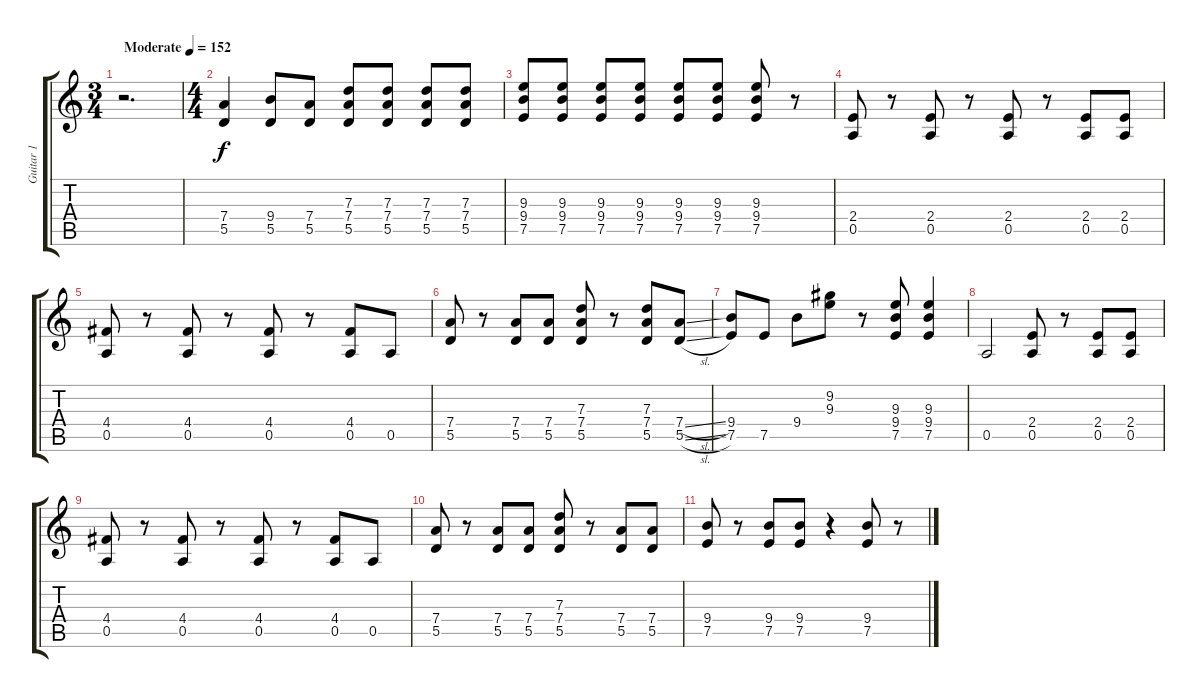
\track ("Guitar 1" "Guitar 1") {instrument overdrivenguitar}
\staff {score tabs}
\tuning (E4 B3 G3 D3 A2 E2) {hide}
\ts (3 4)
\tempo (152 "Moderate")
\clef g2
\ks c
r.2{d dy f instrument overdrivenguitar} |
\ts (4 4)
(7.4 5.5).4 (9.4 5.5).8 (7.4 5.5).8 (7.3 7.4 5.5).8 (7.3 7.4 5.5).8 (7.3 7.4 5.5).8 (7.3 7.4 5.5).8 |
(9.3 9.4 7.5).8 (9.3 9.4 7.5).8 (9.3 9.4 7.5).8 (9.3 9.4 7.5).8 (9.3 9.4 7.5).8 (9.3 9.4 7.5).8 (9.3 9.4 7.5).8 r.8 |
(2.4 0.5).8 r.8 (2.4 0.5).8 r.8 (2.4 0.5).8 r.8 (2.4 0.5).8 (2.4 0.5).8 |
(4.4 0.5).8 r.8 (4.4 0.5).8 r.8 (4.4 0.5).8 r.8 (4.4 0.5).8 0.5.8 |
(7.4 5.5).8 r.8 (7.4 5.5).8 (7.4 5.5).8 (7.3 7.4 5.5).8 r.8 (7.3 7.4 5.5).8 (7.4{sl} 5.5{sl}).8 |
(9.4 7.5).8 7.5.8 9.4.8 (9.2 9.3).8 r.8 (9.3 9.4 7.5).8 (9.3 9.4 7.5).4 |
0.5.2 (2.4 0.5).8 r.8 (2.4 0.5).8 (2.4 0.5).8 |
(4.4 0.5).8 r.8 (4.4 0.5).8 r.8 (4.4 0.5).8 r.8 (4.4 0.5).8 0.5.8 |
(7.4 5.5).8 r.8 (7.4 5.5).8 (7.4 5.5).8 (7.3 7.4 5.5).8 r.8 (7.4 5.5).8 (7.4 5.5).8 |
(9.4 7.5).8 r.8 (9.4 7.5).8 (9.4 7.5).8 r.4 (9.4 7.5).8 r.8
